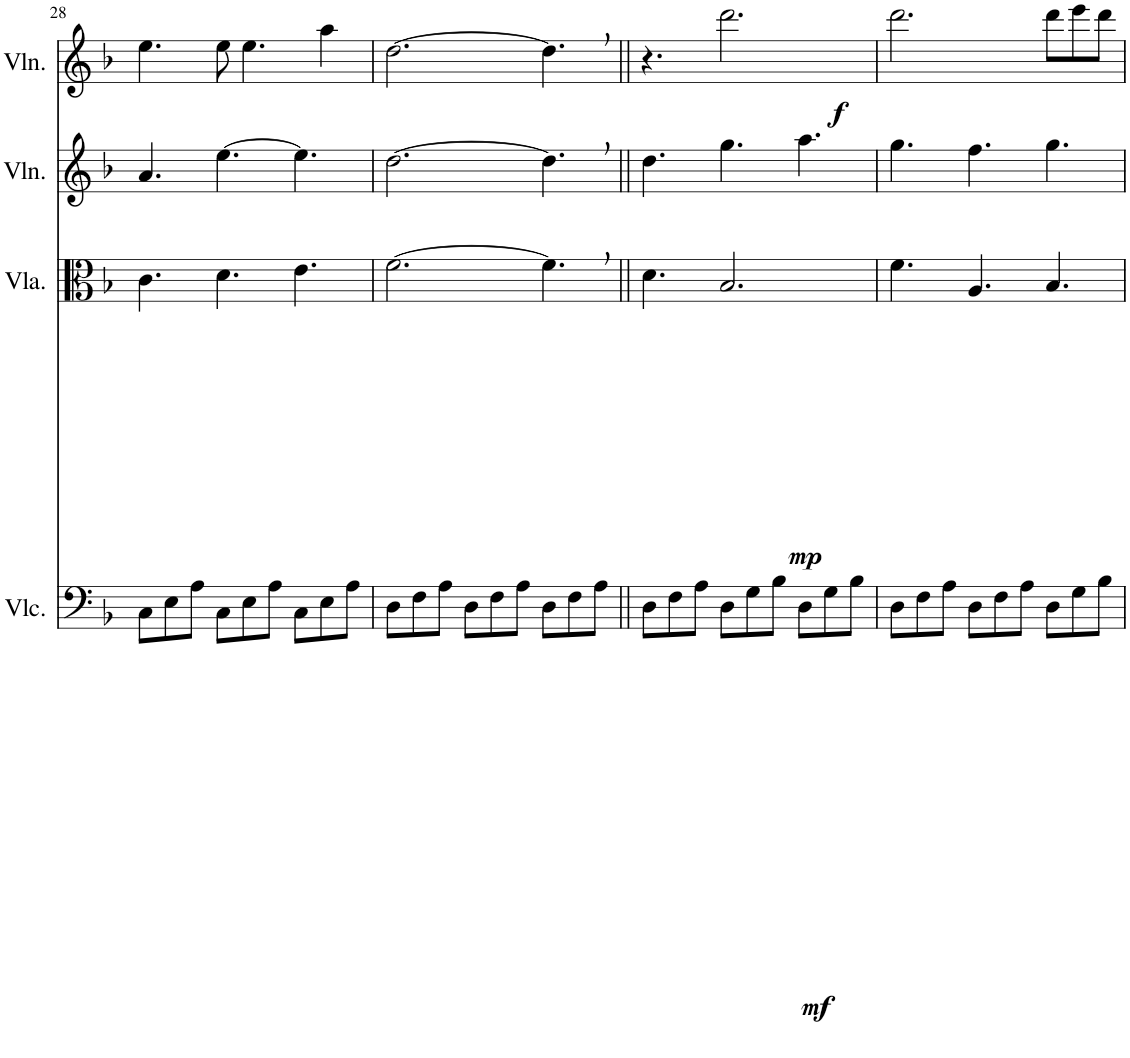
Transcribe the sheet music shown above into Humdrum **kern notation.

**kern	**dynam	**kern	**dynam	**kern	**kern	**dynam
*part4	*part4	*part3	*part3	*part2	*part1	*part1
*staff4	*staff4	*staff3	*staff3	*staff2	*staff1	*staff1
*I"Violoncello	*	*I"Viola	*	*I"Violin	*I"Violin	*
*I'Vlc.	*	*I'Vla.	*	*I'Vln.	*I'Vln.	*
!!LO:PB:g=z
*clefF4	*	*clefC3	*	*clefG2	*clefG2	*
*k[b-]	*	*k[b-]	*	*k[b-]	*k[b-]	*
*M9/8	*	*M9/8	*	*M9/8	*M9/8	*
=28	=28	=28	=28	=28	=28	=28
8C\L	.	4.c\	.	4.a/	4.ee\	.
8E\	.	.	.	.	.	.
8A\J	.	.	.	.	.	.
8C\L	.	4.d\	.	[4.ee\	8ee\	.
8E\	.	.	.	.	4.ee\	.
8A\J	.	.	.	.	.	.
8C\L	.	4.e\	.	4.ee\]	.	.
8E\	.	.	.	.	4aa\	.
8A\J	.	.	.	.	.	.
=29	=29	=29	=29	=29	=29	=29
8D\L	.	[2.f\	.	[2.dd\	[2.dd\	.
8F\	.	.	.	.	.	.
8A\J	.	.	.	.	.	.
8D\L	.	.	.	.	.	.
8F\	.	.	.	.	.	.
8A\J	.	.	.	.	.	.
8D\L	.	4.f,\]	.	4.dd,\]	4.dd,\]	.
8F\	.	.	.	.	.	.
8A\J	.	.	.	.	.	.
=30||	=30||	=30||	=30||	=30||	=30||	=30||
8D\L	.	4.d\	.	4.dd\	4.r	.
8F\	.	.	.	.	.	.
8A\J	.	.	.	.	.	.
!	!LO:DY:b	!	!LO:DY:b	!	!	!LO:DY:b
8D\L	mf	2.B-/	mp	4.gg\	2.ddd\	f
8G\	.	.	.	.	.	.
8B-\J	.	.	.	.	.	.
8D\L	.	.	.	4.aa\	.	.
8G\	.	.	.	.	.	.
8B-\J	.	.	.	.	.	.
=31	=31	=31	=31	=31	=31	=31
8D\L	.	4.f\	.	4.gg\	2.ddd\	.
8F\	.	.	.	.	.	.
8A\J	.	.	.	.	.	.
8D\L	.	4.A/	.	4.ff\	.	.
8F\	.	.	.	.	.	.
8A\J	.	.	.	.	.	.
8D\L	.	4.B-/	.	4.gg\	8ddd\L	.
8G\	.	.	.	.	8eee\	.
8B-\J	.	.	.	.	8ddd\J	.
=	=	=	=	=	=	=
*-	*-	*-	*-	*-	*-	*-
